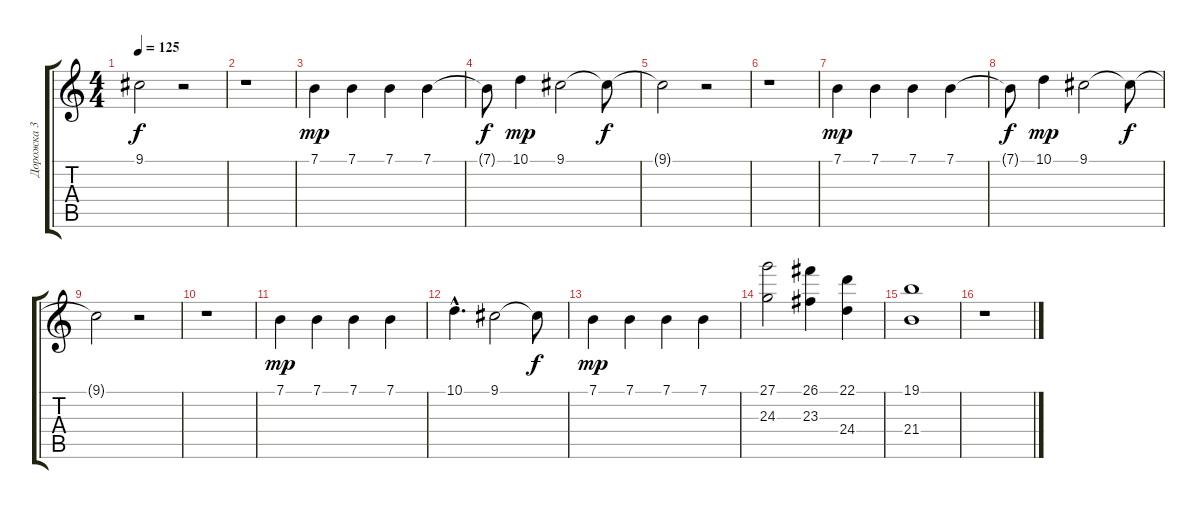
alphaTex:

\track ("Дорожка 3" "Дорожка 3") {instrument tenorsax}
\staff {score tabs}
\tuning (E4 B3 G3 D3 A2 E2) {hide}
\ts (4 4)
\tempo 125
\clef g2
\ks c
9.1{t}.2{dy f} r.2 |
r.1 |
7.1.4{dy mp} 7.1.4 7.1.4 7.1.4 |
7.1{t}.8{dy f} 10.1.4{dy mp} 9.1.2 9.1{t}.8{dy f} |
9.1{t}.2 r.2 |
r.1 |
7.1.4{dy mp} 7.1.4 7.1.4 7.1.4 |
7.1{t}.8{dy f} 10.1.4{dy mp} 9.1.2 9.1{t}.8{dy f} |
9.1{t}.2 r.2 |
r.1 |
7.1.4{dy mp} 7.1.4 7.1.4 7.1.4 |
10.1{hac}.4{d} 9.1.2 9.1{t}.8{dy f} |
7.1.4{dy mp} 7.1.4 7.1.4 7.1.4 |
(27.1 24.3).2 (26.1 23.3).4 (22.1 24.4).4 |
(19.1 21.4).1 |
r.1
